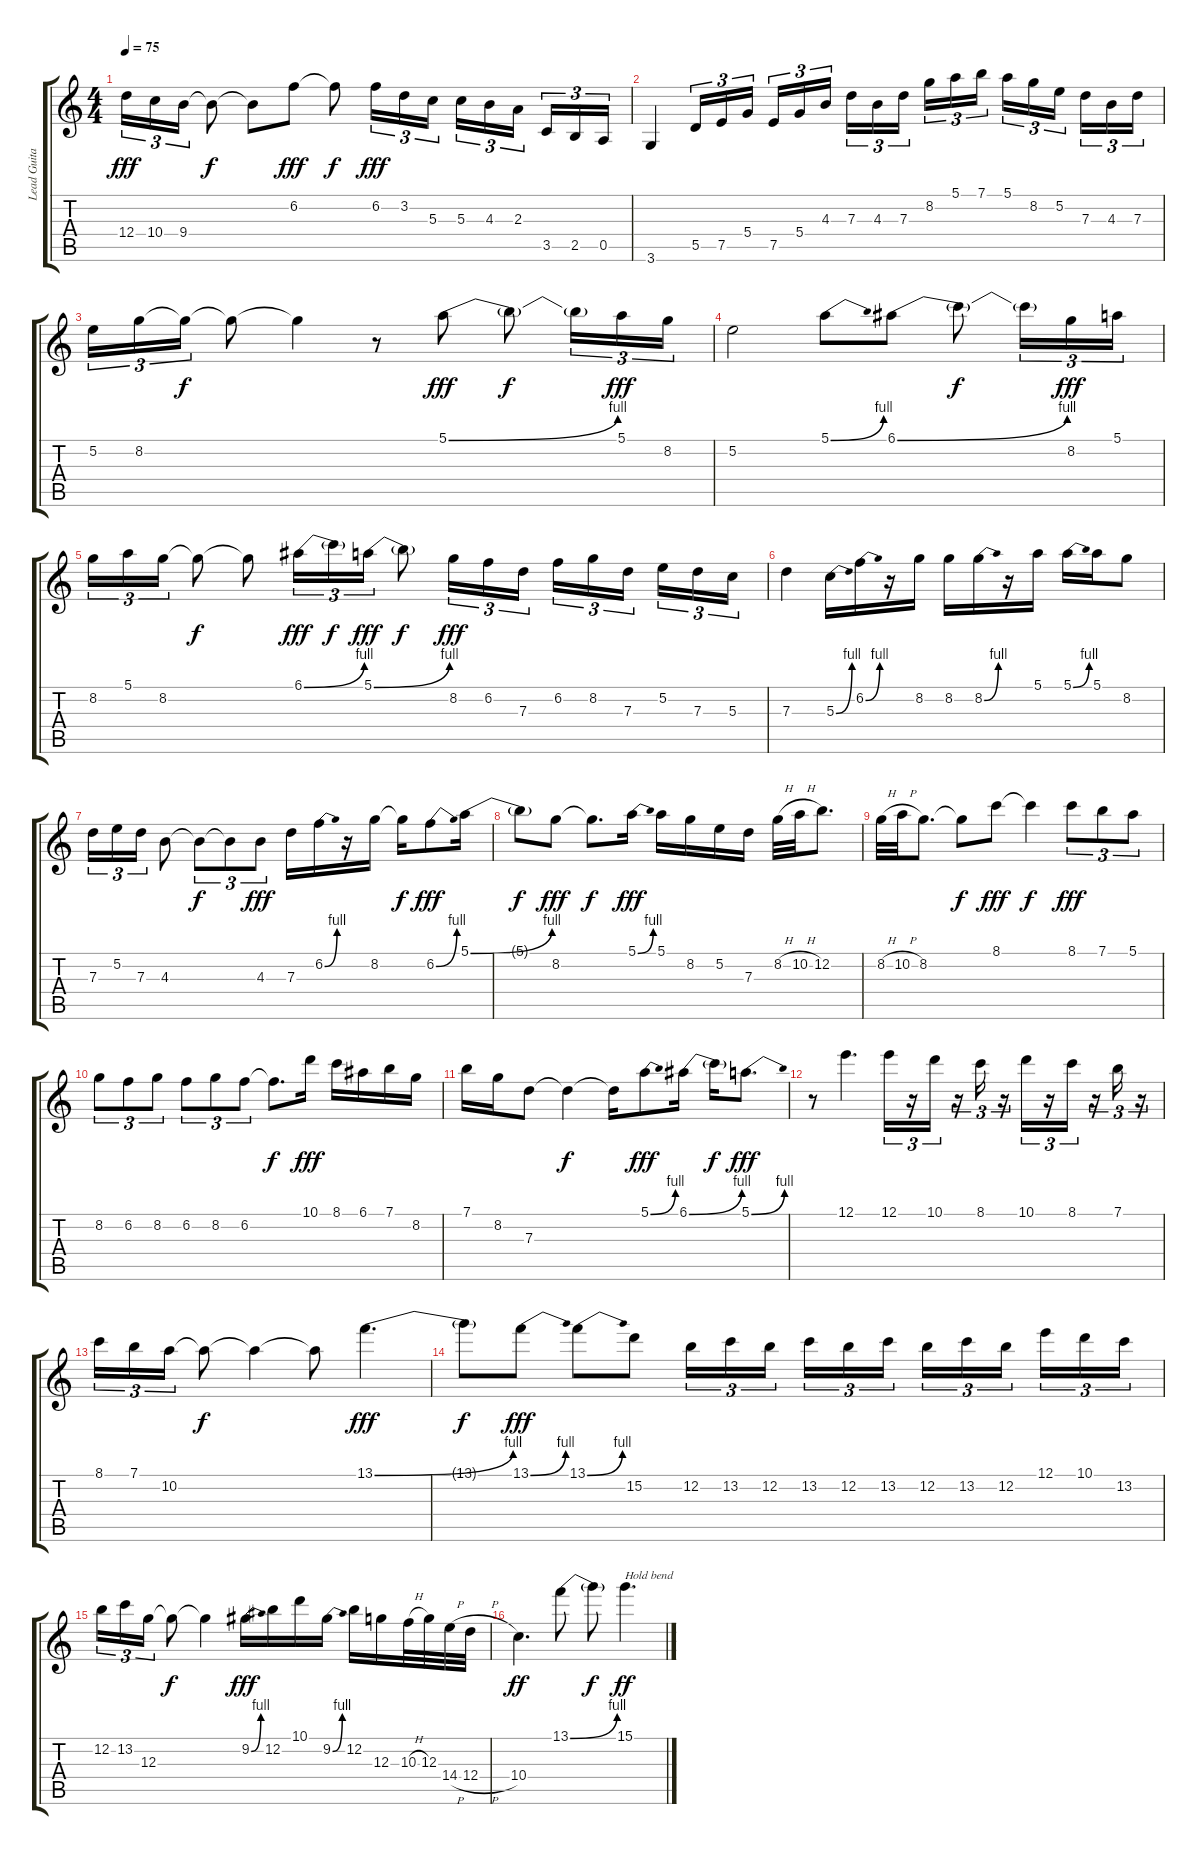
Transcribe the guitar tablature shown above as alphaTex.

\track ("Lead Guitar 1" "Lead Guita") {instrument distortionguitar}
\staff {score tabs}
\tuning (E4 B3 G3 D3 A2 E2) {hide}
\ts (4 4)
\tempo 75
\clef g2
\ks c
12.4.16{tu (3 2) dy fff} 10.4.16{tu (3 2)} 9.4.16{tu (3 2)} 9.4{t}.8{dy f} 9.4{t}.8 6.2.8{dy fff} 6.2{t}.8{dy f} 6.2.16{tu (3 2) dy fff} 3.2.16{tu (3 2)} 5.3.16{tu (3 2)} 5.3.16{tu (3 2)} 4.3.16{tu (3 2)} 2.3.16{tu (3 2) beam splitsecondary} 3.5.16{tu (3 2)} 2.5.16{tu (3 2)} 0.5.16{tu (3 2)} |
3.6.4 5.5.16{tu (3 2)} 7.5.16{tu (3 2)} 5.4.16{tu (3 2) beam splitsecondary} 7.5.16{tu (3 2)} 5.4.16{tu (3 2)} 4.3.16{tu (3 2)} 7.3.16{tu (3 2)} 4.3.16{tu (3 2)} 7.3.16{tu (3 2) beam splitsecondary} 8.2.16{tu (3 2)} 5.1.16{tu (3 2)} 7.1.16{tu (3 2)} 5.1.16{tu (3 2)} 8.2.16{tu (3 2)} 5.2.16{tu (3 2) beam splitsecondary} 7.3.16{tu (3 2)} 4.3.16{tu (3 2)} 7.3.16{tu (3 2)} |
5.2.16{tu (3 2)} 8.2.16{tu (3 2)} 8.2{t}.16{tu (3 2) dy f} 8.2{t}.8 8.2{t}.4 r.8 5.1{be (bend 0 0 60 4)}.8{dy fff} 5.1{t}.8{dy f} 5.1{t}.16{tu (3 2)} 5.1.16{tu (3 2) dy fff} 8.2.16{tu (3 2)} |
5.2.2 5.1{be (bend 0 0 60 4)}.8 6.1{be (bend 0 0 60 4)}.8 6.1{t}.8{dy f} 6.1{t}.16{tu (3 2)} 8.2.16{tu (3 2) dy fff} 5.1.16{tu (3 2)} |
8.2.16{tu (3 2)} 5.1.16{tu (3 2)} 8.2.16{tu (3 2)} 8.2{t}.8{dy f} 8.2{t}.8 6.1{be (bend 0 0 60 4)}.16{tu (3 2) dy fff} 6.1{t}.16{tu (3 2) dy f} 5.1{be (bend 0 0 60 4)}.16{tu (3 2) dy fff} 5.1{t}.8{dy f} 8.2.16{tu (3 2) dy fff} 6.2.16{tu (3 2)} 7.3.16{tu (3 2)} 6.2.16{tu (3 2)} 8.2.16{tu (3 2)} 7.3.16{tu (3 2) beam splitsecondary} 5.2.16{tu (3 2)} 7.3.16{tu (3 2)} 5.3.16{tu (3 2)} |
7.3.4 5.3{be (bend 0 0 60 4)}.16 6.2{be (bend 0 0 60 4)}.16 r.16 8.2.16 8.2.16 8.2{be (bend 0 0 60 4)}.16 r.16 5.1.16 5.1{be (bend 0 0 60 4)}.16 5.1.16 8.2.8 |
7.3.16{tu (3 2)} 5.2.16{tu (3 2)} 7.3.16{tu (3 2)} 4.3.8 4.3{t}.8{tu (3 2) dy f} 4.3{t}.8{tu (3 2)} 4.3.8{tu (3 2) dy fff} 7.3.16 6.2{be (bend 0 0 60 4)}.16 r.16 8.2.16 8.2{t}.16{dy f} 6.2{be (bend 0 0 60 4)}.8{dy fff} 5.1{be (bend 0 0 60 4)}.16 |
5.1{t}.8{dy f} 8.2.8{dy fff} 8.2{t}.8{d dy f} 5.1{be (bend 0 0 60 4)}.16{dy fff} 5.1.16 8.2.16 5.2.16 7.3.16 8.2{h}.32 10.2{h}.32 12.2.8{d} |
8.2{h}.32 10.2{h}.32 8.2.8{d} 8.2{t}.8{dy f} 8.1.8{dy fff} 8.1{t}.4{dy f} 8.1.8{tu (3 2) dy fff} 7.1.8{tu (3 2)} 5.1.8{tu (3 2)} |
8.2.8{tu (3 2)} 6.2.8{tu (3 2)} 8.2.8{tu (3 2)} 6.2.8{tu (3 2)} 8.2.8{tu (3 2)} 6.2.8{tu (3 2)} 6.2{t}.8{d dy f} 10.1.16{dy fff} 8.1.16 6.1.16 7.1.16 8.2.16 |
7.1.16 8.2.16 7.3.8 7.3{t}.4{dy f} 7.3{t}.16 5.1{be (bend 0 0 60 4)}.8{dy fff} 6.1{be (bend 0 0 60 4)}.16 6.1{t}.16{dy f} 5.1{be (bend 0 0 60 4)}.8{d dy fff} |
r.8 12.1.4{d} 12.1.16{tu (3 2)} r.16{tu (3 2)} 10.1.16{tu (3 2)} r.16{tu (3 2)} 8.1.16{tu (3 2)} r.16{tu (3 2)} 10.1.16{tu (3 2)} r.16{tu (3 2)} 8.1.16{tu (3 2)} r.16{tu (3 2)} 7.1.16{tu (3 2)} r.16{tu (3 2)} |
8.1.16{tu (3 2)} 7.1.16{tu (3 2)} 10.2.16{tu (3 2)} 10.2{t}.8{dy f} 10.2{t}.4 10.2{t}.8 13.1{be (bend 0 0 60 4)}.4{d dy fff} |
13.1{t}.8{dy f} 13.1{be (bend 0 0 60 4)}.8{dy fff} 13.1{be (bend 0 0 60 4)}.8 15.2.8 12.2.16{tu (3 2)} 13.2.16{tu (3 2)} 12.2.16{tu (3 2) beam splitsecondary} 13.2.16{tu (3 2)} 12.2.16{tu (3 2)} 13.2.16{tu (3 2)} 12.2.16{tu (3 2)} 13.2.16{tu (3 2)} 12.2.16{tu (3 2) beam splitsecondary} 12.1.16{tu (3 2)} 10.1.16{tu (3 2)} 13.2.16{tu (3 2)} |
12.2.16{tu (3 2)} 13.2.16{tu (3 2)} 12.3.16{tu (3 2)} 12.3{t}.8{dy f} 12.3{t}.4 9.2{be (bend 0 0 60 4)}.16{dy fff} 12.2.16 10.1.16 9.2{be (bend 0 0 60 4)}.16 12.2.16 12.3.16 10.3{h}.32 12.3.32 14.4{h}.32 12.4{h}.32 |
10.4.4{d dy ff} 13.1{be (bend 0 0 60 4)}.8 13.1{t}.8{dy f} 15.1.4{d txt "Hold bend" dy ff}
